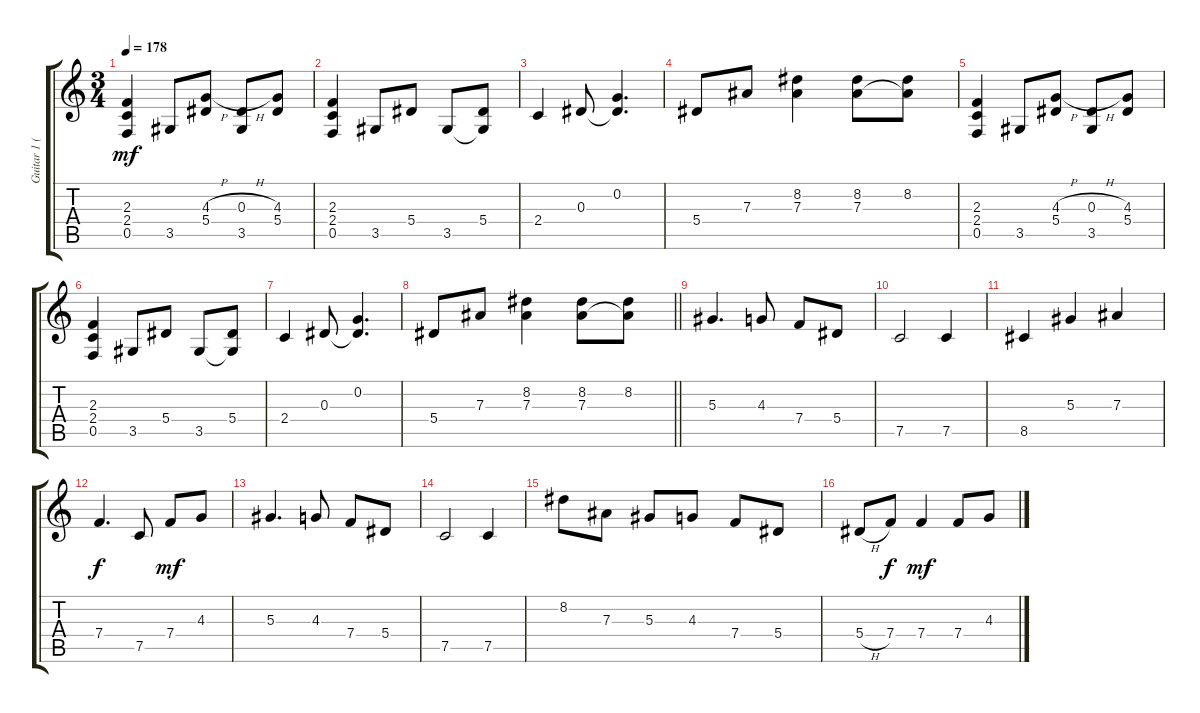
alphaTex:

\track ("Guitar 1 (Lead)" "Guitar 1 (") {instrument distortionguitar}
\staff {score tabs}
\tuning (C4 G3 Eb3 Bb2 F2 C2) {hide}
\ts (3 4)
\tempo 178
\clef g2
\ks c
(2.3 2.4 0.5).4{dy mf} 3.5.8 (4.3{h} 5.4).8 (0.3{h} 3.5).8 (4.3 5.4).8 |
(2.3 2.4 0.5).4 3.5.8 5.4.8 3.5.8 (5.4 3.5{t}).8 |
2.4.4 0.3.8 (0.2 0.3{t}).4{d} |
5.4.8 7.3.8 (8.2 7.3).4 (8.2 7.3).8 (8.2 7.3{t}).8 |
(2.3 2.4 0.5).4 3.5.8 (4.3{h} 5.4).8 (0.3{h} 3.5).8 (4.3 5.4).8 |
(2.3 2.4 0.5).4 3.5.8 5.4.8 3.5.8 (5.4 3.5{t}).8 |
2.4.4 0.3.8 (0.2 0.3{t}).4{d} |
\barLineRight lightlight
5.4.8 7.3.8 (8.2 7.3).4 (8.2 7.3).8 (8.2 7.3{t}).8 |
5.3.4{d} 4.3.8 7.4.8 5.4.8 |
7.5.2 7.5.4 |
8.5.4 5.3.4 7.3.4 |
7.4.4{d dy f} 7.5.8 7.4.8{dy mf} 4.3.8 |
5.3.4{d} 4.3.8 7.4.8 5.4.8 |
7.5.2 7.5.4 |
8.2.8 7.3.8 5.3.8 4.3.8 7.4.8 5.4.8 |
5.4{h}.8 7.4.8{dy f} 7.4.4{dy mf} 7.4.8 4.3.8
